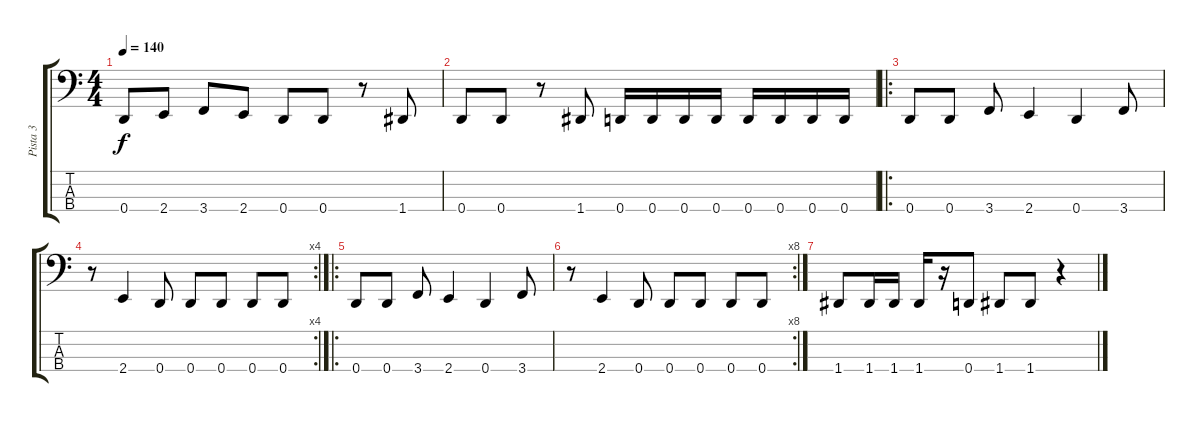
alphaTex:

\track ("Pista 3" "Pista 3") {instrument electricbassfinger}
\staff {score tabs}
\tuning (F2 C2 G1 D1) {hide}
\ts (4 4)
\tempo 140
\clef f4
\ks c
0.4.8{dy f} 2.4.8 3.4.8 2.4.8 0.4.8 0.4.8 r.8 1.4.8 |
0.4.8 0.4.8 r.8 1.4.8 0.4.16 0.4.16 0.4.16 0.4.16 0.4.16 0.4.16 0.4.16 0.4.16 |
\ro
0.4.8 0.4.8 3.4.8 2.4.4 0.4.4 3.4.8 |
\rc 4
r.8 2.4.4 0.4.8 0.4.8 0.4.8 0.4.8 0.4.8 |
\ro
0.4.8 0.4.8 3.4.8 2.4.4 0.4.4 3.4.8 |
\rc 8
r.8 2.4.4 0.4.8 0.4.8 0.4.8 0.4.8 0.4.8 |
1.4.8 1.4.16 1.4.16 1.4.16 r.16 0.4.8 1.4.8 1.4.8 r.4
